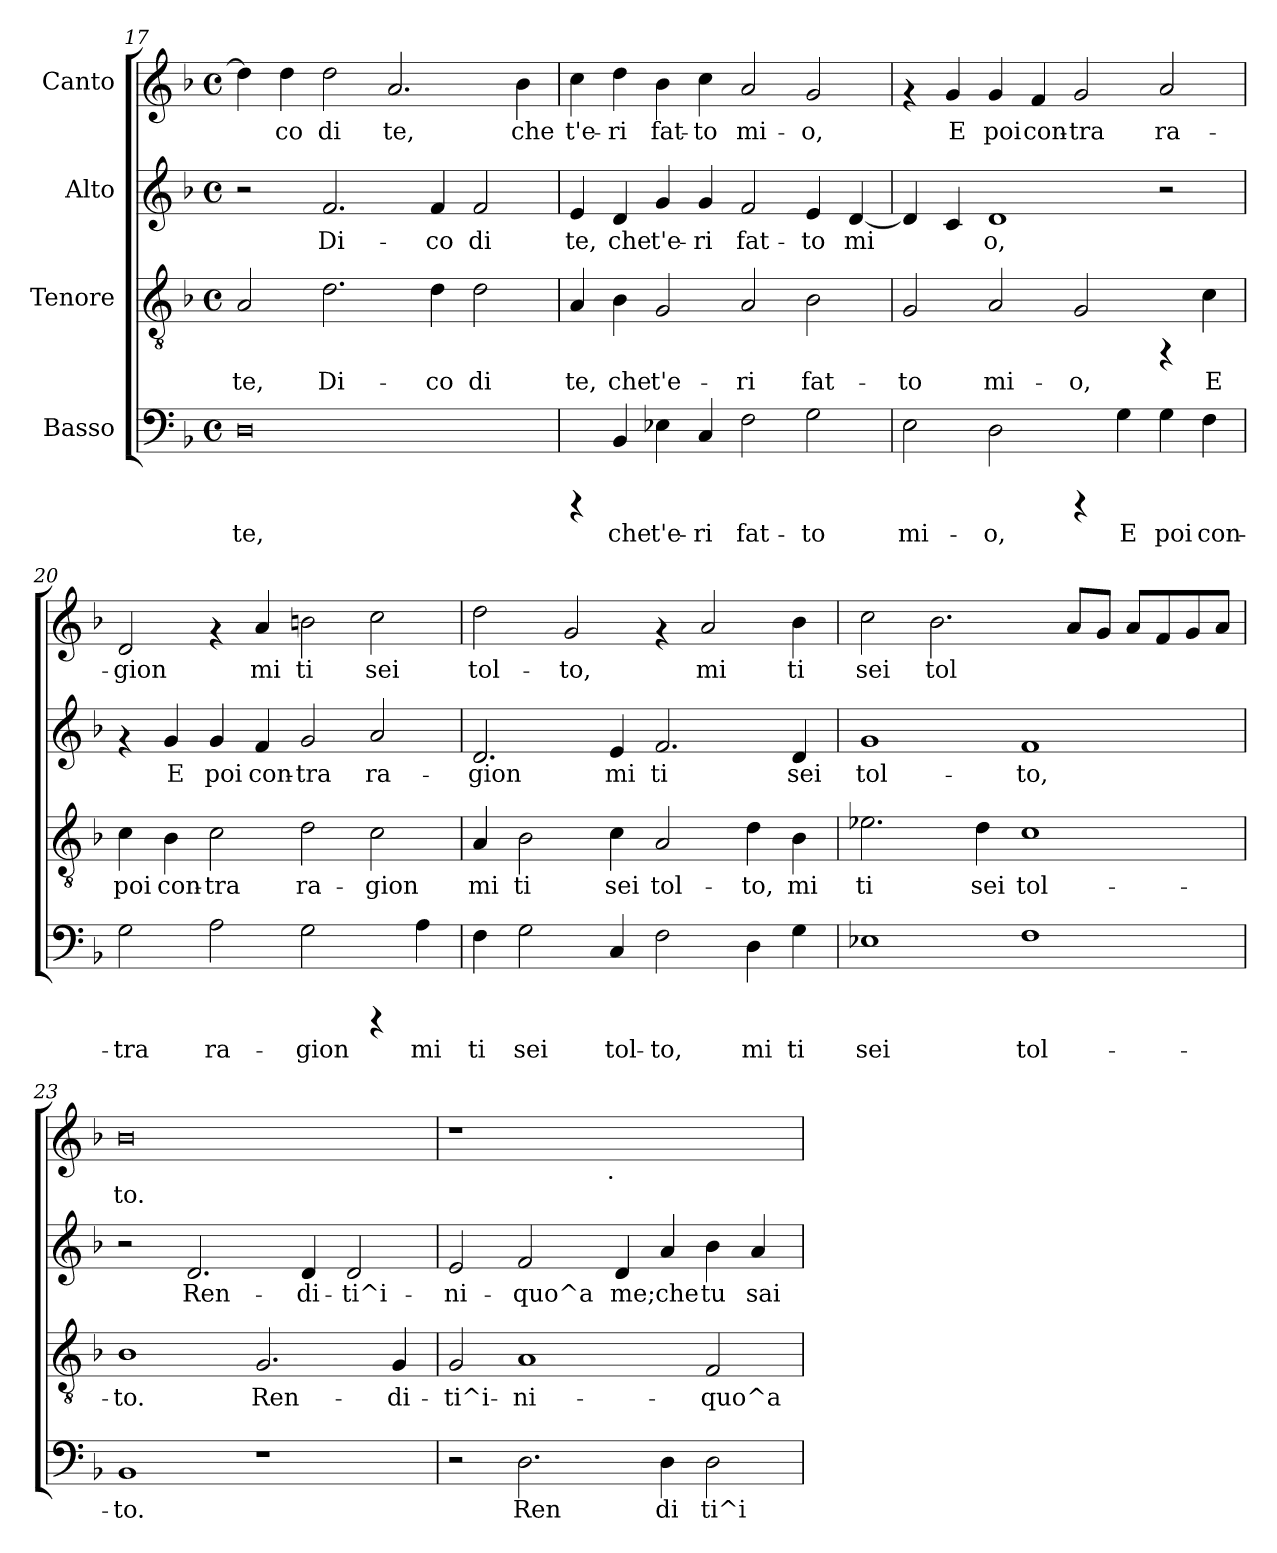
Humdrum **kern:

**kern	**text	**kern	**text	**kern	**text	**kern	**text
*part4	*part4	*part3	*part3	*part2	*part2	*part1	*part1
*staff4	*staff4	*staff3	*staff3	*staff2	*staff2	*staff1	*staff1
*I"Basso	*	*I"Tenore	*	*I"Alto	*	*I"Canto	*
*clefF4	*	*clefGv2	*	*clefG2	*	*clefG2	*
*k[b-]	*	*k[b-]	*	*k[b-]	*	*k[b-]	*
*F:	*	*F:	*	*F:	*	*F:	*
*M4/4	*	*M4/4	*	*M4/4	*	*M4/4	*
*met(c)	*	*met(c)	*	*met(c)	*	*met(c)	*
=17	=17	=17	=17	=17	=17	=17	=17
!	!LO:LY:b:cj	!	!LO:LY:b:cj	!	!	!	!LO:LY:a:cj
0D	te,	2A/	te,	2r	.	4dd\]	--
!	!	!	!	!	!	!	!LO:LY:a:cj
.	.	.	.	.	.	4dd\	-co
!	!	!	!LO:LY:b:cj	!	!LO:LY:b:cj	!	!LO:LY:a:cj
.	.	2.d\	Di-	2.f/	Di-	2dd\	di
!	!	!	!	!	!	!	!LO:LY:a:cj
.	.	.	.	.	.	2.a/	te,
!	!	!	!LO:LY:b:cj	!	!LO:LY:b:cj	!	!
.	.	4d\	-co	4f/	-co	.	.
!	!	!	!LO:LY:b:cj	!	!LO:LY:b:cj	!	!
.	.	2d\	di	2f/	di	.	.
!	!	!	!	!	!	!	!LO:LY:a:cj
.	.	.	.	.	.	4b-\	che
!!LO:LB:g=z
=18	=18	=18	=18	=18	=18	=18	=18
!	!	!	!LO:LY:b:cj	!	!LO:LY:b:cj	!	!LO:LY:b:cj
4rCCC	.	4A/	te,	4e/	te,	4cc\	t'e-
!	!LO:LY:b:cj	!	!LO:LY:b:cj	!	!LO:LY:b:cj	!	!LO:LY:b:cj
4BB-/	che	4B-\	che	4d/	che	4dd\	-ri
!	!LO:LY:b:cj	!	!LO:LY:b:cj	!	!LO:LY:b:cj	!	!LO:LY:b:cj
4E-X\	t'e-	2G/	t'e-	4g/	t'e-	4b-\	fat-
!	!LO:LY:b:cj	!	!	!	!LO:LY:b:cj	!	!LO:LY:b:cj
4C/	-ri	.	.	4g/	-ri	4cc\	-to
!	!LO:LY:b:cj	!	!LO:LY:b:cj	!	!LO:LY:b:cj	!	!LO:LY:b:cj
2F\	fat-	2A/	-ri	2f/	fat-	2a/	mi-
!	!LO:LY:b:cj	!	!LO:LY:b:cj	!	!LO:LY:b:cj	!	!LO:LY:b:cj
2G\	-to	2B-\	fat-	4e/	-to	2g/	-o,
!	!	!	!	!	!LO:LY:b:cj	!	!
.	.	.	.	[<4d/	mi-	.	.
=19	=19	=19	=19	=19	=19	=19	=19
!	!LO:LY:b:cj	!	!LO:LY:b:cj	!	!LO:LY:b:cj	!	!
2E\	mi-	2G/	-to	4d/]	--	4rf	.
!	!	!	!	!	!LO:LY:b:cj	!	!LO:LY:b:cj
.	.	.	.	4c/	--	4g/	E
!	!LO:LY:b:cj	!	!LO:LY:b:cj	!	!LO:LY:b:cj	!	!LO:LY:b:cj
2D\	-o,	2A/	mi-	1d	-o,	4g/	poi
!	!	!	!	!	!	!	!LO:LY:b:cj
.	.	.	.	.	.	4f/	con-
!	!	!	!LO:LY:b:cj	!	!	!	!LO:LY:b:cj
4rCCC	.	2G/	-o,	.	.	2g/	-tra
!	!LO:LY:b:cj	!	!	!	!	!	!
4G\	E	.	.	.	.	.	.
!	!LO:LY:b:cj	!	!	!	!	!	!LO:LY:b:cj
4G\	poi	4rFF	.	2r	.	2a/	ra-
!	!LO:LY:b:cj	!	!LO:LY:b:cj	!	!	!	!
4F\	con-	4c\	E	.	.	.	.
=20	=20	=20	=20	=20	=20	=20	=20
!	!LO:LY:b:cj	!	!LO:LY:b:cj	!	!	!	!LO:LY:b:cj
2G\	-tra	4c\	poi	4rf	.	2d/	-gion
!	!	!	!LO:LY:b:cj	!	!LO:LY:b:cj	!	!
.	.	4B-\	con-	4g/	E	.	.
!	!LO:LY:b:cj	!	!LO:LY:b:cj	!	!LO:LY:b:cj	!	!
2A\	ra-	2c\	-tra	4g/	poi	4rf	.
!	!	!	!	!	!LO:LY:b:cj	!	!LO:LY:b:cj
.	.	.	.	4f/	con-	4a/	mi
!	!LO:LY:b:cj	!	!LO:LY:b:cj	!	!LO:LY:b:cj	!	!LO:LY:b:cj
2G\	-gion	2d\	ra-	2g/	-tra	2bn\	ti
!	!	!	!LO:LY:b:cj	!	!LO:LY:b:cj	!	!LO:LY:b:cj
4rCCC	.	2c\	-gion	2a/	ra-	2cc\	sei
!	!LO:LY:b:cj	!	!	!	!	!	!
4A\	mi	.	.	.	.	.	.
=21	=21	=21	=21	=21	=21	=21	=21
!	!LO:LY:b:cj	!	!LO:LY:b:cj	!	!LO:LY:b:cj	!	!LO:LY:b:cj
4F\	ti	4A/	mi	2.d/	-gion	2dd\	tol-
!	!LO:LY:b:cj	!	!LO:LY:b:cj	!	!	!	!
2G\	sei	2B-\	ti	.	.	.	.
!	!	!	!	!	!	!	!LO:LY:b:cj
.	.	.	.	.	.	2g/	-to,
!	!LO:LY:b:cj	!	!LO:LY:b:cj	!	!LO:LY:b:cj	!	!
4C/	tol-	4c\	sei	4e/	mi	.	.
!	!LO:LY:b:cj	!	!LO:LY:b:cj	!	!LO:LY:b:cj	!	!
2F\	-to,	2A/	tol-	2.f/	ti	4rf	.
!	!	!	!	!	!	!	!LO:LY:b:cj
.	.	.	.	.	.	2a/	mi
!	!LO:LY:b:cj	!	!LO:LY:b:cj	!	!	!	!
4D\	mi	4d\	-to,	.	.	.	.
!	!LO:LY:b:cj	!	!LO:LY:b:cj	!	!LO:LY:b:cj	!	!LO:LY:b:cj
4G\	ti	4B-\	mi	4d/	sei	4b-\	ti
=22	=22	=22	=22	=22	=22	=22	=22
!	!LO:LY:b:cj	!	!LO:LY:b:cj	!	!LO:LY:b:cj	!	!LO:LY:b:cj
1E-X	sei	2.e-\	ti	1g	tol-	2cc\	sei
!	!	!	!	!	!	!	!LO:LY:b:cj
.	.	.	.	.	.	2.b-\	tol-
!	!	!	!LO:LY:b:cj	!	!	!	!
.	.	4d\	sei	.	.	.	.
!	!LO:LY:b:cj	!	!LO:LY:b:cj	!	!LO:LY:b:cj	!	!
1F	tol-	1c	tol-	1f	-to,	.	.
!	!	!	!	!	!	!	!LO:LY:b:cj
.	.	.	.	.	.	8a/L	--
!	!	!	!	!	!	!	!LO:LY:b:cj
.	.	.	.	.	.	8g/J	--
!	!	!	!	!	!	!	!LO:LY:b:cj
.	.	.	.	.	.	8a/L	--
!	!	!	!	!	!	!	!LO:LY:b:cj
.	.	.	.	.	.	8f/	--
!	!	!	!	!	!	!	!LO:LY:b:cj
.	.	.	.	.	.	8g/	--
!	!	!	!	!	!	!	!LO:LY:b:cj
.	.	.	.	.	.	8a/J	--
!!LO:LB:g=z
=23	=23	=23	=23	=23	=23	=23	=23
!	!LO:LY:b:cj	!	!LO:LY:b:cj	!	!	!	!LO:LY:b:cj
1BB-	-to.	1B-	-to.	2r	.	0b-	-to.
!	!	!	!	!	!LO:LY:b:cj	!	!
.	.	.	.	2.d/	Ren-	.	.
!	!	!	!LO:LY:b:cj	!	!	!	!
1r	.	2.G/	Ren-	.	.	.	.
!	!	!	!	!	!LO:LY:b:cj	!	!
.	.	.	.	4d/	-di-	.	.
!	!	!	!	!	!LO:LY:b:cj	!	!
.	.	.	.	2d/	-ti^i-	.	.
!	!	!	!LO:LY:b:cj	!	!	!	!
.	.	4G/	-di-	.	.	.	.
=24	=24	=24	=24	=24	=24	=24	=24
!	!	!	!LO:LY:b:cj	!	!LO:LY:b:cj	!	!
*	*	*	*	*	*	*^	*
2r	.	2G/	-ti^i-	2e/	-ni-	1r	2ryy	.
!	!LO:LY:b:cj	!	!LO:LY:b:cj	!	!LO:LY:b:cj	!	!	!
2.D\	Ren	1A	-ni-	2f/	-quo^a	.	4ryy	.
.	.	.	.	.	.	.	8...ryy	.
!	!	!	!	!	!	!	!LO:TX:b:t=.	!
.	.	.	.	.	.	.	1ryy	.
!	!	!	!	!	!LO:LY:b:cj	!	!	!
.	.	.	.	4d/	me;	1ryy	.	.
!	!LO:LY:b:cj	!	!	!	!LO:LY:b:cj	!	!	!
4D\	di	.	.	4a/	che	.	.	.
!	!LO:LY:b:cj	!	!LO:LY:b:cj	!	!LO:LY:b:cj	!	!	!
2D\	ti^i	2F/	-quo^a	4b-\	tu	.	.	.
!	!	!	!	!	!LO:LY:b:cj	!	!	!
.	.	.	.	4a/	sai	.	.	.
.	.	.	.	.	.	.	64ryy	.
*	*	*	*	*	*	*v	*v	*
=	=	=	=	=	=	=	=
*-	*-	*-	*-	*-	*-	*-	*-
